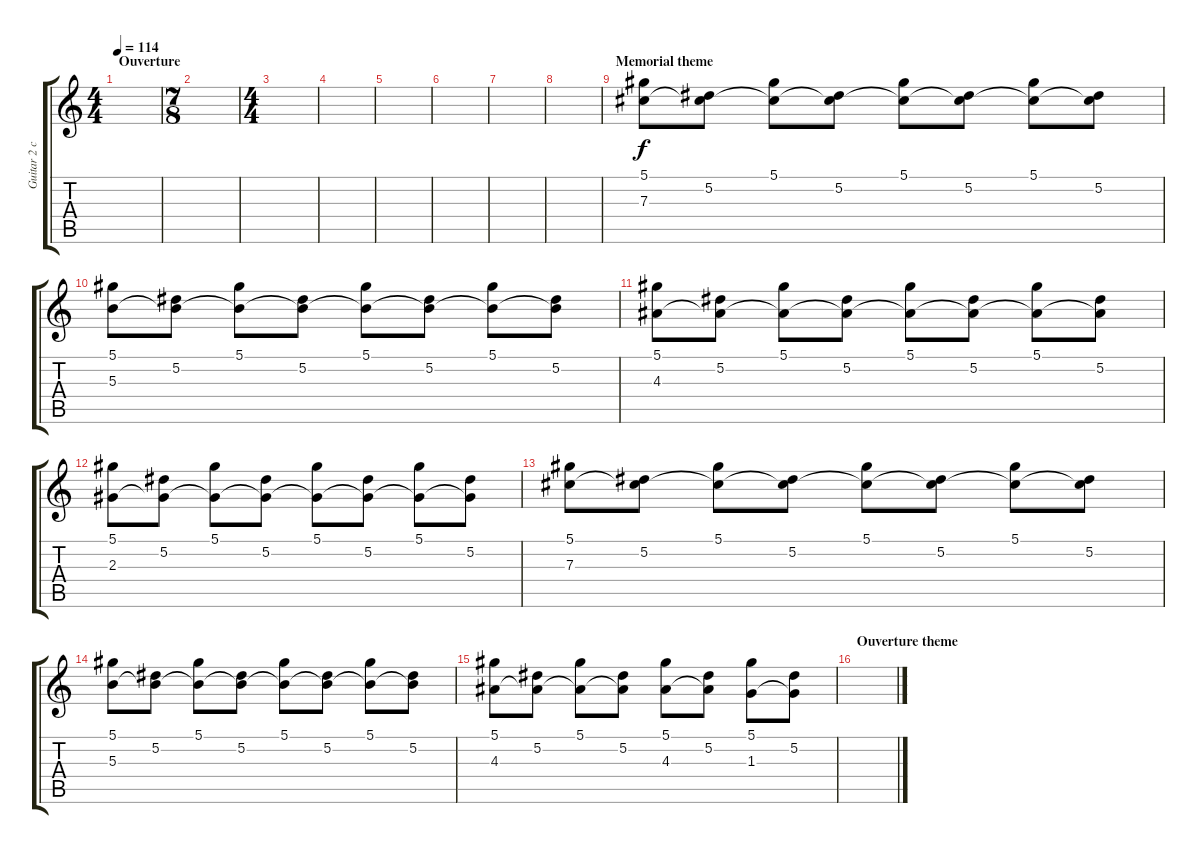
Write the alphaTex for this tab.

\track ("Guitar 2 c" "Guitar 2 c") {instrument electricguitarclean}
\staff {score tabs}
\tuning (Eb4 Bb3 Gb3 Db3 Ab2 Eb2) {hide}
\ts (4 4)
\section ("" "Ouverture")
\tempo 114
\clef g2
\ks c
|
\ts (7 8)
|
\ts (4 4)
|
|
|
|
|
|
\section ("" "Memorial theme")
(5.1 7.3).8 (5.2 7.3{t}).8 (5.1 7.3{t}).8 (5.2 7.3{t}).8 (5.1 7.3{t}).8 (5.2 7.3{t}).8 (5.1 7.3{t}).8 (5.2 7.3{t}).8 |
(5.1 5.3).8 (5.2 5.3{t}).8 (5.1 5.3{t}).8 (5.2 5.3{t}).8 (5.1 5.3{t}).8 (5.2 5.3{t}).8 (5.1 5.3{t}).8 (5.2 5.3{t}).8 |
(5.1 4.3).8 (5.2 4.3{t}).8 (5.1 4.3{t}).8 (5.2 4.3{t}).8 (5.1 4.3{t}).8 (5.2 4.3{t}).8 (5.1 4.3{t}).8 (5.2 4.3{t}).8 |
(5.1 2.3).8 (5.2 2.3{t}).8 (5.1 2.3{t}).8 (5.2 2.3{t}).8 (5.1 2.3{t}).8 (5.2 2.3{t}).8 (5.1 2.3{t}).8 (5.2 2.3{t}).8 |
(5.1 7.3).8 (5.2 7.3{t}).8 (5.1 7.3{t}).8 (5.2 7.3{t}).8 (5.1 7.3{t}).8 (5.2 7.3{t}).8 (5.1 7.3{t}).8 (5.2 7.3{t}).8 |
(5.1 5.3).8 (5.2 5.3{t}).8 (5.1 5.3{t}).8 (5.2 5.3{t}).8 (5.1 5.3{t}).8 (5.2 5.3{t}).8 (5.1 5.3{t}).8 (5.2 5.3{t}).8 |
(5.1 4.3).8 (5.2 4.3{t}).8 (5.1 4.3{t}).8 (5.2 4.3{t}).8 (5.1 4.3).8 (5.2 4.3{t}).8 (5.1 1.3).8 (5.2 1.3{t}).8 |
\section ("" "Ouverture theme")
